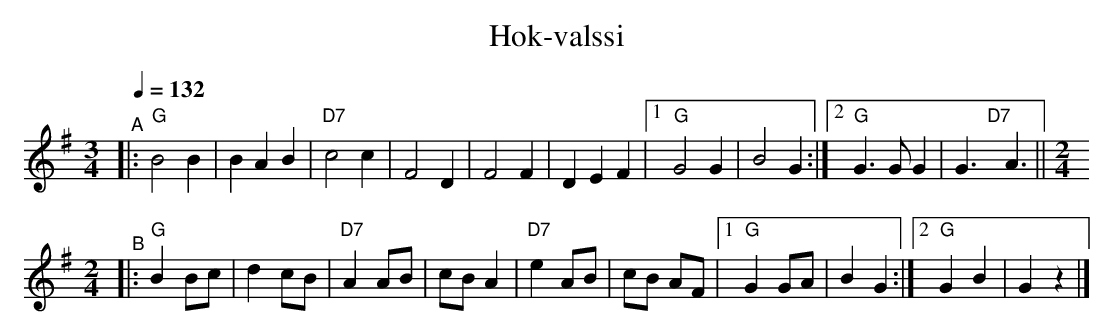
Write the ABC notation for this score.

X:1
T: Hok-valssi
L: 1/4
M: 3/4
Q: 1/4=132
K: G
"^A"|:\
"G"B2 B | B A B | "D7"c2 c | F2 D | F2 F | D E F |[1 "G"G2 G | B2 G :|[2 "G"G> G G | G3/"D7"yA3/ ||[M:2/4][L:1/8]
"^B"|:\
"G"B2 Bc | d2 cB | "D7"A2 AB | cB A2 | "D7"e2 AB | cB AF |[1 "G"G2 GA | B2 G2 :|[2 "G"G2 B2 | G2 z2 |]
